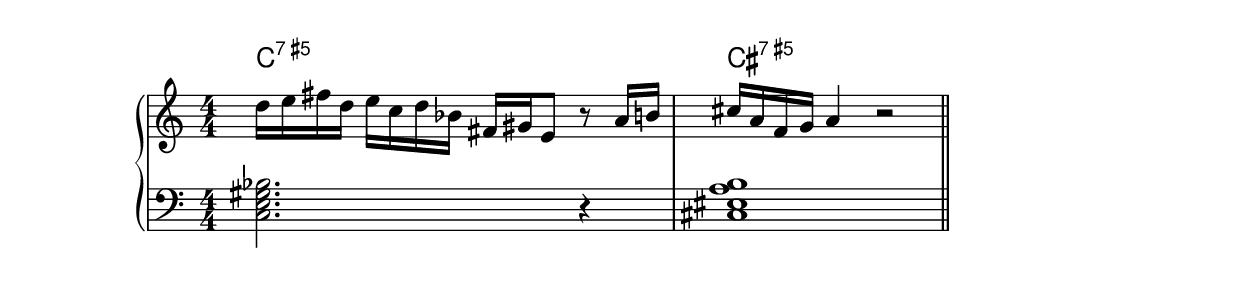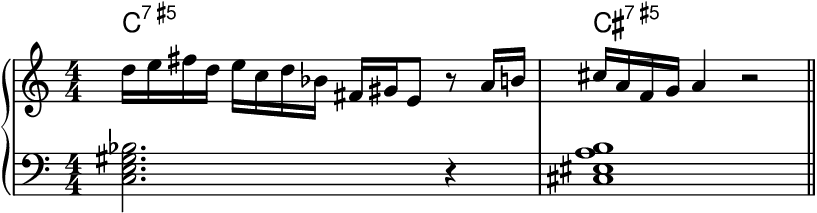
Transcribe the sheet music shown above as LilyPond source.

\version "2.24.4"
\language "english"
#(ly:set-option 'crop #t)
\score {
  \midi {
    \tempo 4=120
  }
  \layout {
    \context {
      \Score
      \omit BarNumber
    }
  }
  \new GrandStaff <<
    \chords {
      \set noChordSymbol = ""
      \set minorChordModifier = \markup { "-" }
      \set midiMaximumVolume = #0 % prevent named chords sounding
      c1:aug7 | cs1:aug7
    }
    \new Staff {
      \key c \major
      \numericTimeSignature
      \time 4/4
      \clef treble {
        \relative {
          \skip \f % spacer to set voice volume
          d''16 e fs d e c d bf fs gs e8 r8 a16 b |
          cs16 a f g a4 r2 |
          \bar "||"
        }
      }
    }
    \new Staff {
      \clef bass {
        {
          \skip \ff
          <c e gs bf>2. r4 |
          <cs es a b>1 |
          \bar "||"
        }
      }
    }
  >>
}
